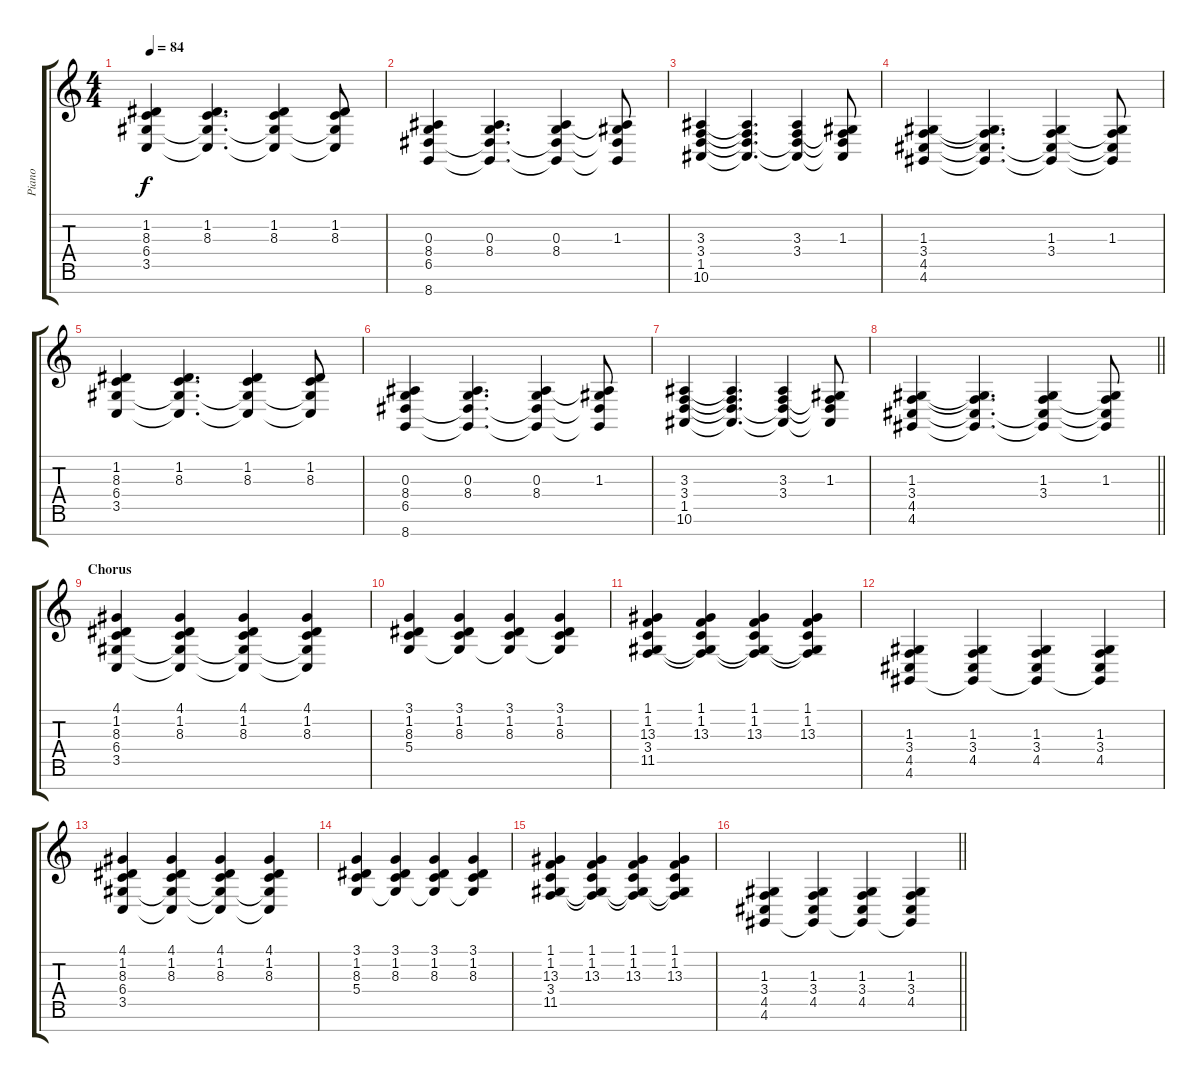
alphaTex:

\track ("Piano" "Piano") {instrument acousticgrandpiano}
\staff {score tabs}
\tuning (E4 B3 G3 D3 A2 E2 B1) {hide}
\ts (4 4)
\tempo 84
\clef g2
\ks c
(1.2 8.3 6.4 3.5).4{dy f} (1.2 8.3 6.4{t} 3.5{t}).4{d} (1.2 8.3 6.4{t} 3.5{t}).4 (1.2 8.3 6.4{t} 3.5{t}).8 |
(0.3 8.4 6.5 8.7).4 (0.3 8.4 6.5{t} 8.7{t}).4{d} (0.3 8.4 6.5{t} 8.7{t}).4 (1.3 8.4{t} 6.5{t} 8.7{t}).8 |
(3.3 3.4 1.5 10.6).4 (3.3{t} 3.4{t} 1.5{t} 10.6{t}).4{d} (3.3 3.4 1.5{t} 10.6{t}).4 (1.3 3.4{t} 1.5{t} 10.6{t}).8 |
(1.3 3.4 4.5 4.6).4 (1.3{t} 3.4{t} 4.5{t} 4.6{t}).4{d} (1.3 3.4 4.5{t} 4.6{t}).4 (1.3 3.4{t} 4.5{t} 4.6{t}).8 |
(1.2 8.3 6.4 3.5).4 (1.2 8.3 6.4{t} 3.5{t}).4{d} (1.2 8.3 6.4{t} 3.5{t}).4 (1.2 8.3 6.4{t} 3.5{t}).8 |
(0.3 8.4 6.5 8.7).4 (0.3 8.4 6.5{t} 8.7{t}).4{d} (0.3 8.4 6.5{t} 8.7{t}).4 (1.3 8.4{t} 6.5{t} 8.7{t}).8 |
(3.3 3.4 1.5 10.6).4 (3.3{t} 3.4{t} 1.5{t} 10.6{t}).4{d} (3.3 3.4 1.5{t} 10.6{t}).4 (1.3 3.4{t} 1.5{t} 10.6{t}).8 |
\barLineRight lightlight
(1.3 3.4 4.5 4.6).4 (1.3{t} 3.4{t} 4.5{t} 4.6{t}).4{d} (1.3 3.4 4.5{t} 4.6{t}).4 (1.3 3.4{t} 4.5{t} 4.6{t}).8 |
\section ("" "Chorus")
(4.1 1.2 8.3 6.4 3.5).4{volume 9} (4.1 1.2 8.3 6.4{t} 3.5{t}).4 (4.1 1.2 8.3 6.4{t} 3.5{t}).4 (4.1 1.2 8.3 6.4{t} 3.5{t}).4 |
(3.1 1.2 8.3 5.4).4 (3.1 1.2 8.3 5.4{t}).4 (3.1 1.2 8.3 5.4{t}).4 (3.1 1.2 8.3 5.4{t}).4 |
(1.1 1.2 13.3 3.4 11.5).4 (1.1 1.2 13.3 3.4{t} 11.5{t}).4 (1.1 1.2 13.3 3.4{t} 11.5{t}).4 (1.1 1.2 13.3 3.4{t} 11.5{t}).4 |
(1.3 3.4 4.5 4.6).4 (1.3 3.4 4.5 4.6{t}).4 (1.3 3.4 4.5 4.6{t}).4 (1.3 3.4 4.5 4.6{t}).4 |
(4.1 1.2 8.3 6.4 3.5).4 (4.1 1.2 8.3 6.4{t} 3.5{t}).4 (4.1 1.2 8.3 6.4{t} 3.5{t}).4 (4.1 1.2 8.3 6.4{t} 3.5{t}).4 |
(3.1 1.2 8.3 5.4).4 (3.1 1.2 8.3 5.4{t}).4 (3.1 1.2 8.3 5.4{t}).4 (3.1 1.2 8.3 5.4{t}).4 |
(1.1 1.2 13.3 3.4 11.5).4 (1.1 1.2 13.3 3.4{t} 11.5{t}).4 (1.1 1.2 13.3 3.4{t} 11.5{t}).4 (1.1 1.2 13.3 3.4{t} 11.5{t}).4 |
\barLineRight lightlight
(1.3 3.4 4.5 4.6).4 (1.3 3.4 4.5 4.6{t}).4 (1.3 3.4 4.5 4.6{t}).4 (1.3 3.4 4.5 4.6{t}).4
